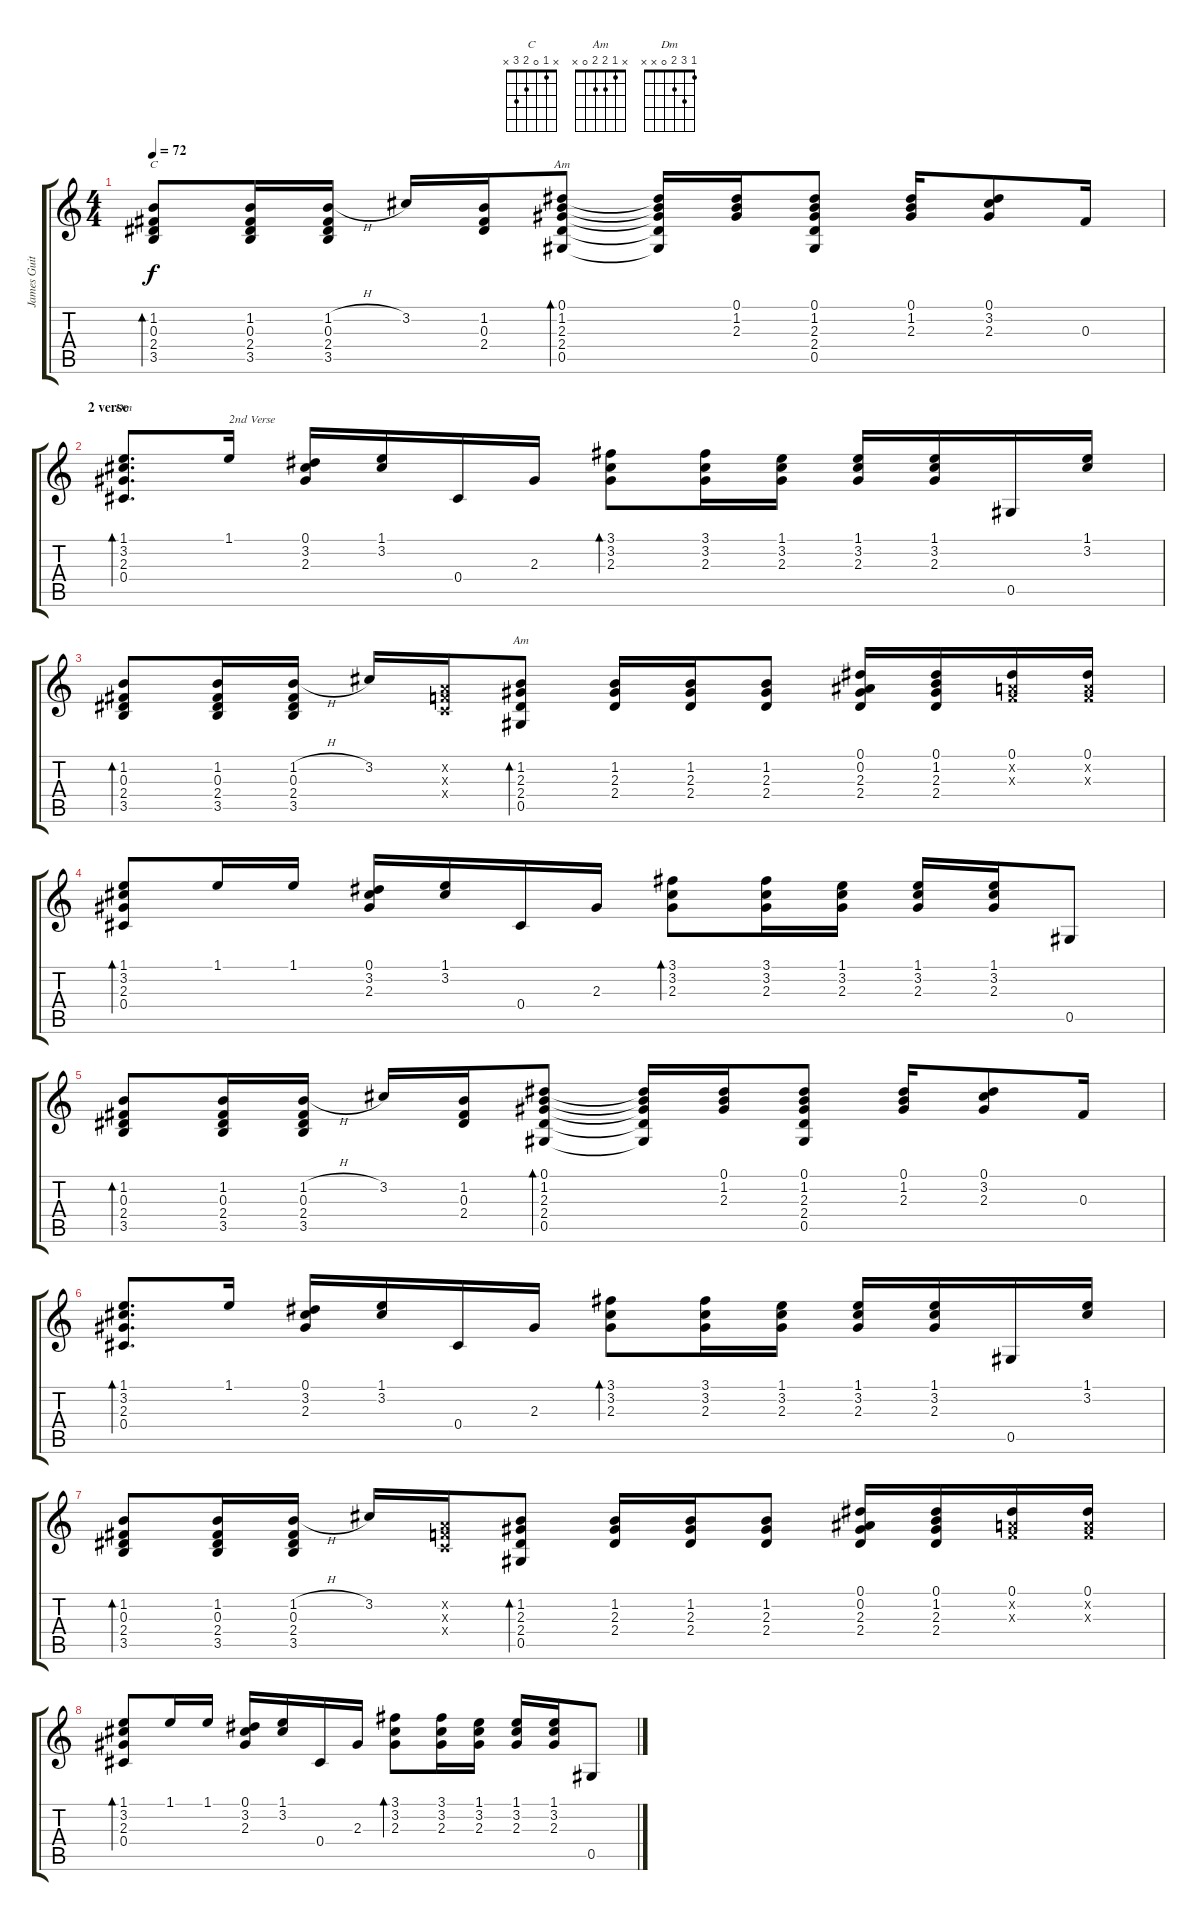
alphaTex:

\track ("James Guitar" "James Guit") {instrument acousticguitarsteel}
\staff {score tabs}
\tuning (Eb4 Bb3 Gb3 Db3 Ab2 Eb2) {hide}
\chord ("C" x 1 0 2 3 x)
\chord ("Am" 0 1 2 2 0 x)
\chord ("Dm" 1 3 2 0 x x)
\chord ("Am" x 1 2 2 0 x)
\ts (4 4)
\tempo 72
\clef g2
\ks c
(1.2 0.3 2.4 3.5).8{bd 60 ch "C" dy f} (1.2 0.3 2.4 3.5).16 (1.2{h} 0.3 2.4 3.5).16 3.2.16 (1.2 0.3 2.4).16 (0.1 1.2 2.3 2.4 0.5).8{bd 60 ch "Am"} (0.1{t} 1.2{t} 2.3{t} 2.4{t} 0.5{t}).16 (0.1 1.2 2.3).16 (0.1 1.2 2.3 2.4 0.5).8 (0.1 1.2 2.3).16 (0.1 3.2 2.3).8 0.3.16 |
\section ("" "2 verse")
(1.1 3.2 2.3 0.4).8{d bd 60 ch "Dm"} 1.1.16{txt "2nd Verse"} (0.1 3.2 2.3).16 (1.1 3.2).16 0.4.16 2.3.16 (3.1 3.2 2.3).8{bd 60} (3.1 3.2 2.3).16 (1.1 3.2 2.3).16 (1.1 3.2 2.3).16 (1.1 3.2 2.3).16 0.5.16 (1.1 3.2).16 |
(1.2 0.3 2.4 3.5).8{bd 60} (1.2 0.3 2.4 3.5).16 (1.2{h} 0.3 2.4 3.5).16 3.2.16 (-1.2{x} -1.3{x} -1.4{x}).16 (1.2 2.3 2.4 0.5).8{bd 60 ch "Am"} (1.2 2.3 2.4).16 (1.2 2.3 2.4).16 (1.2 2.3 2.4).8 (0.1 0.2 2.3 2.4).16 (0.1 1.2 2.3 2.4).16 (0.1 -1.2{x} -1.3{x}).16 (0.1 -1.2{x} -1.3{x}).16 |
(1.1 3.2 2.3 0.4).8{bd 60} 1.1.16 1.1.16 (0.1 3.2 2.3).16 (1.1 3.2).16 0.4.16 2.3.16 (3.1 3.2 2.3).8{bd 60} (3.1 3.2 2.3).16 (1.1 3.2 2.3).16 (1.1 3.2 2.3).16 (1.1 3.2 2.3).16 0.5.8 |
(1.2 0.3 2.4 3.5).8{bd 60} (1.2 0.3 2.4 3.5).16 (1.2{h} 0.3 2.4 3.5).16 3.2.16 (1.2 0.3 2.4).16 (0.1 1.2 2.3 2.4 0.5).8{bd 60} (0.1{t} 1.2{t} 2.3{t} 2.4{t} 0.5{t}).16 (0.1 1.2 2.3).16 (0.1 1.2 2.3 2.4 0.5).8 (0.1 1.2 2.3).16 (0.1 3.2 2.3).8 0.3.16 |
(1.1 3.2 2.3 0.4).8{d bd 60} 1.1.16 (0.1 3.2 2.3).16 (1.1 3.2).16 0.4.16 2.3.16 (3.1 3.2 2.3).8{bd 60} (3.1 3.2 2.3).16 (1.1 3.2 2.3).16 (1.1 3.2 2.3).16 (1.1 3.2 2.3).16 0.5.16 (1.1 3.2).16 |
(1.2 0.3 2.4 3.5).8{bd 60} (1.2 0.3 2.4 3.5).16 (1.2{h} 0.3 2.4 3.5).16 3.2.16 (-1.2{x} -1.3{x} -1.4{x}).16 (1.2 2.3 2.4 0.5).8{bd 60} (1.2 2.3 2.4).16 (1.2 2.3 2.4).16 (1.2 2.3 2.4).8 (0.1 0.2 2.3 2.4).16 (0.1 1.2 2.3 2.4).16 (0.1 -1.2{x} -1.3{x}).16 (0.1 -1.2{x} -1.3{x}).16 |
(1.1 3.2 2.3 0.4).8{bd 60} 1.1.16 1.1.16 (0.1 3.2 2.3).16 (1.1 3.2).16 0.4.16 2.3.16 (3.1 3.2 2.3).8{bd 60} (3.1 3.2 2.3).16 (1.1 3.2 2.3).16 (1.1 3.2 2.3).16 (1.1 3.2 2.3).16 0.5.8
